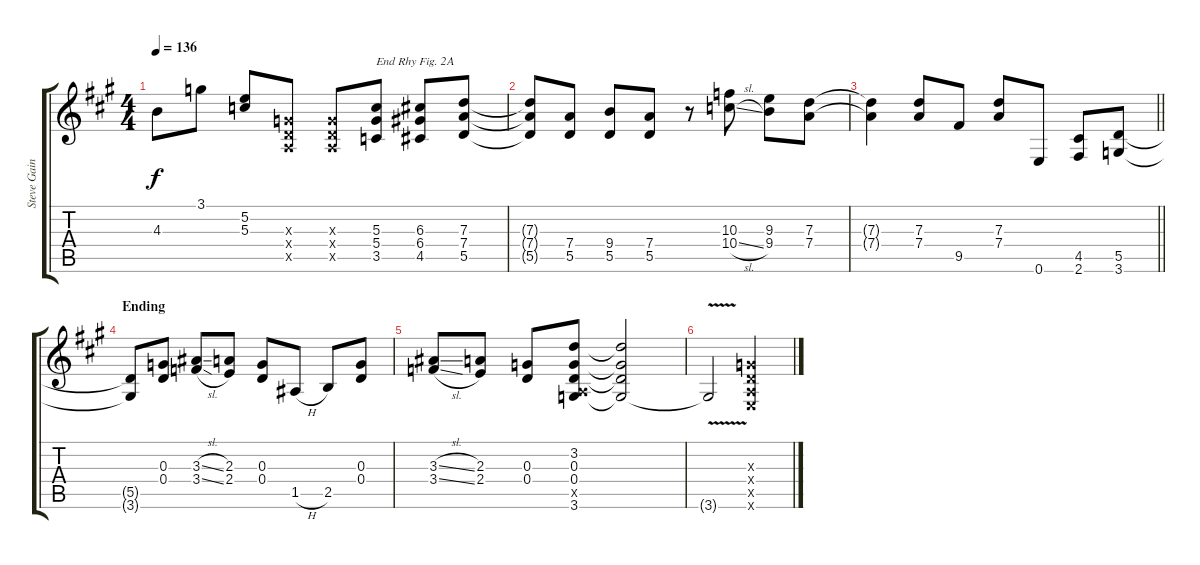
\track ("Steve Gaines - Rhythm Guitar" "Steve Gain") {instrument overdrivenguitar}
\staff {score tabs}
\tuning (E4 B3 G3 D3 A2 E2) {hide}
\ts (4 4)
\tempo 136
\clef g2
\ks a
4.3{t}.8{dy f} 3.1.8 (5.2 5.3).8 (0.3{x} 0.4{x} 0.5{x}).8 (0.3{x} 0.4{x} 0.5{x}).8 (5.3 5.4 3.5).8{txt "End Rhy Fig. 2A"} (6.3 6.4 4.5).8 (7.3 7.4 5.5).8 |
(7.3{t} 7.4{t} 5.5{t}).8 (7.4 5.5).8 (9.4 5.5).8 (7.4 5.5).8 r.8 (10.3 10.4{sl}).8 (9.3 9.4).8 (7.3 7.4).8 |
\barLineRight lightlight
(7.3{t} 7.4{t}).4 (7.3 7.4).8 9.5.8 (7.3 7.4).8 0.6.8 (4.5 2.6).8 (5.5 3.6).8 |
\section ("" "Ending")
(5.5{t} 3.6{t}).8 (0.3 0.4).8 (3.3{sl} 3.4{sl}).8 (2.3 2.4).8 (0.3 0.4).8 1.5{h}.8 2.5.8 (0.3 0.4).8 |
(3.3{sl} 3.4{sl}).8 (2.3 2.4).8 (0.3 0.4).8 (3.2 0.3 0.4 0.5{x} 3.6).8 (3.2{t} 0.3{t} 0.4{t} 3.6{t}).2 |
3.6{v t}.2 (0.3{x} 0.4{x} 0.5{x} 0.6{x}).2
